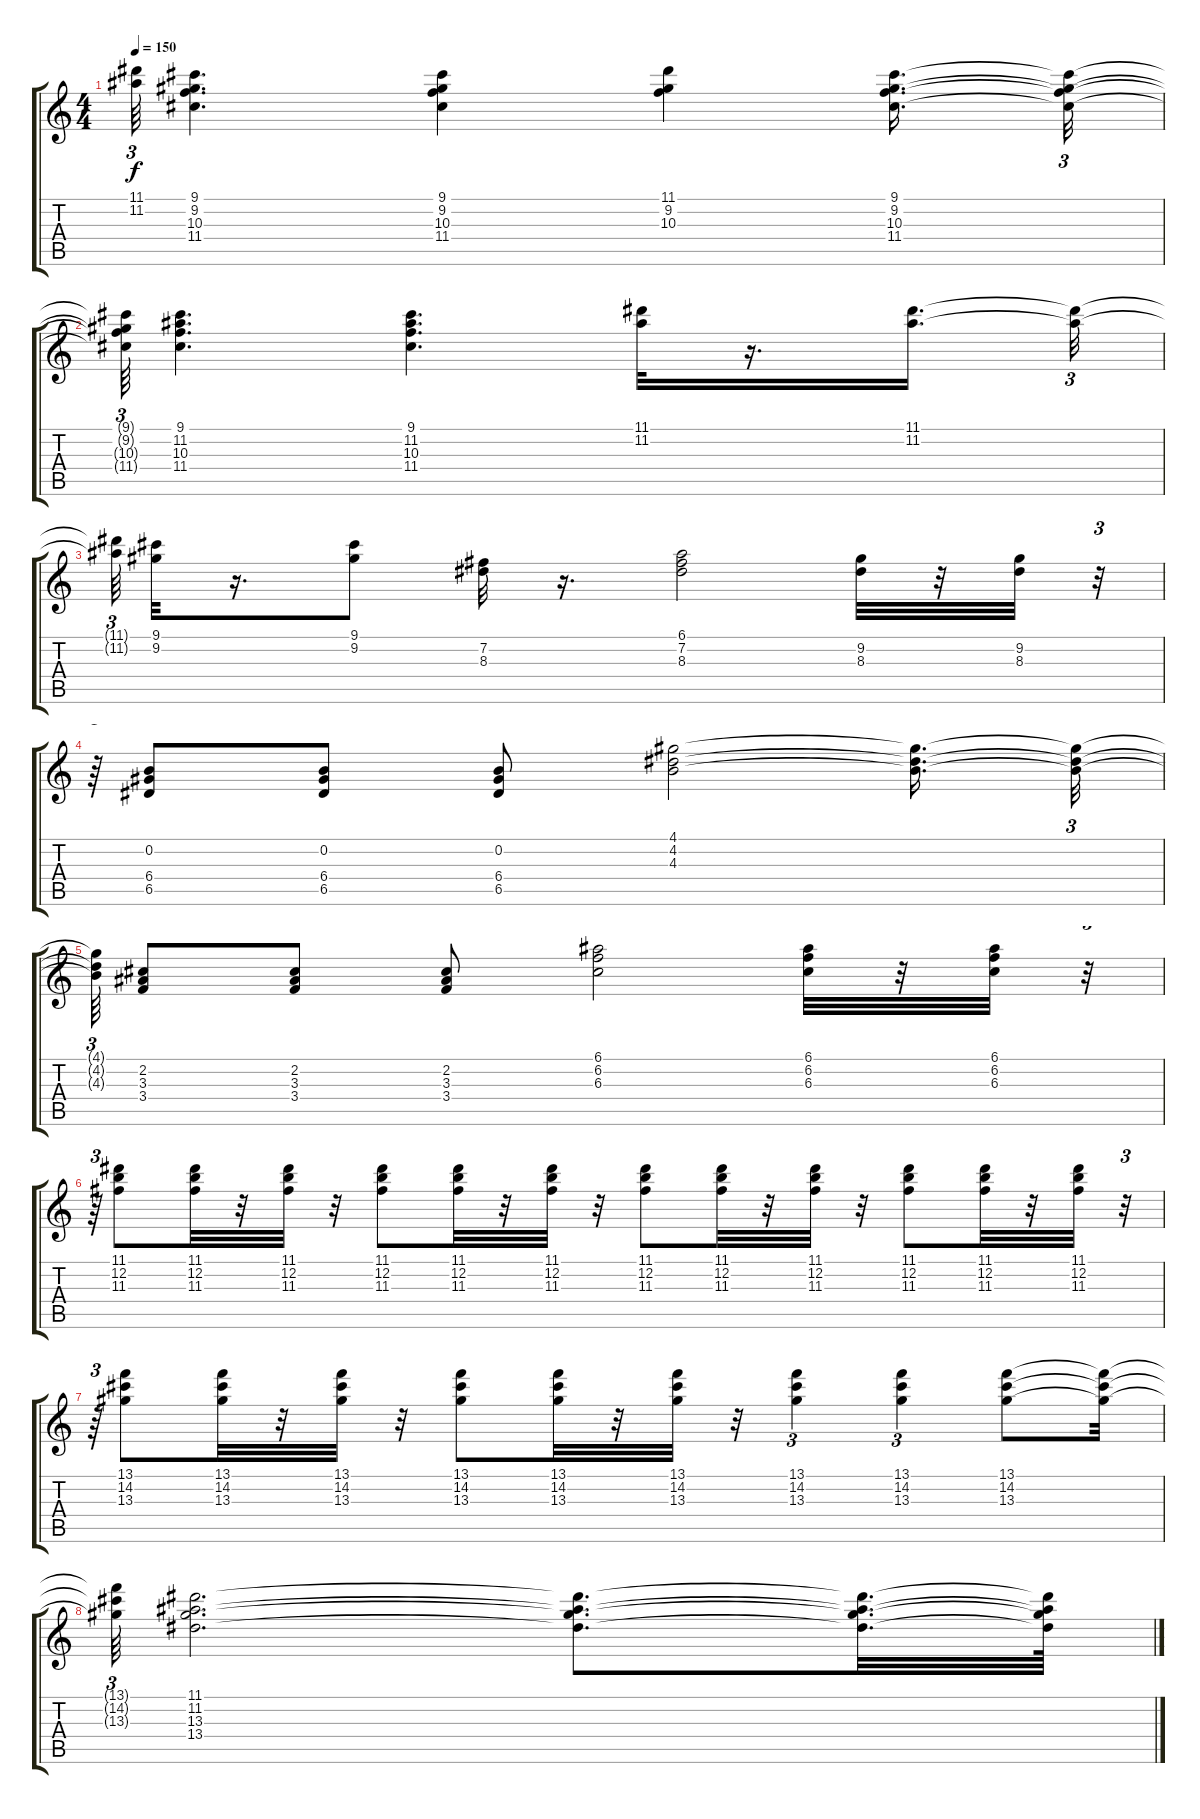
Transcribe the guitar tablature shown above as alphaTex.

\track "" {instrument distortionguitar}
\staff {score tabs}
\tuning (E4 B3 G3 D3 A2 E2) {hide}
\ts (4 4)
\tempo 150
\clef g2
\ks c
(11.1{t} 11.2{t}).64{tu (3 2) dy f} (9.1 9.2 10.3 11.4).4{d} (9.1 9.2 10.3 11.4).4 (11.1 9.2 10.3).4 (9.1 9.2 10.3 11.4).16{d} (9.1{t} 9.2{t} 10.3{t} 11.4{t}).32{tu (3 2)} |
(9.1{t} 9.2{t} 10.3{t} 11.4{t}).64{tu (3 2)} (9.1 11.2 10.3 11.4).4{d} (9.1 11.2 10.3 11.4).4{d} (11.1 11.2).32 r.16{d} (11.1 11.2).16{d} (11.1{t} 11.2{t}).32{tu (3 2)} |
(11.1{t} 11.2{t}).64{tu (3 2)} (9.1 9.2).32 r.16{d} (9.1 9.2).8 (7.2 8.3).32 r.16{d} (6.1 7.2 8.3).2 (9.2 8.3).32 r.32 (9.2 8.3).32 r.32{tu (3 2)} |
r.64{tu (3 2)} (0.2 6.4 6.5).8 (0.2 6.4 6.5).8 (0.2 6.4 6.5).8 (4.1 4.2 4.3).2 (4.1{t} 4.2{t} 4.3{t}).16{d} (4.1{t} 4.2{t} 4.3{t}).32{tu (3 2)} |
(4.1{t} 4.2{t} 4.3{t}).64{tu (3 2)} (2.2 3.3 3.4).8 (2.2 3.3 3.4).8 (2.2 3.3 3.4).8 (6.1 6.2 6.3).2 (6.1 6.2 6.3).32 r.32 (6.1 6.2 6.3).32 r.32{tu (3 2)} |
r.64{tu (3 2)} (11.1 12.2 11.3).8 (11.1 12.2 11.3).32 r.32 (11.1 12.2 11.3).32 r.32 (11.1 12.2 11.3).8 (11.1 12.2 11.3).32 r.32 (11.1 12.2 11.3).32 r.32 (11.1 12.2 11.3).8 (11.1 12.2 11.3).32 r.32 (11.1 12.2 11.3).32 r.32 (11.1 12.2 11.3).8 (11.1 12.2 11.3).32 r.32 (11.1 12.2 11.3).32 r.32{tu (3 2)} |
r.64{tu (3 2)} (13.1 14.2 13.3).8 (13.1 14.2 13.3).32 r.32 (13.1 14.2 13.3).32 r.32 (13.1 14.2 13.3).8 (13.1 14.2 13.3).32 r.32 (13.1 14.2 13.3).32 r.32 (13.1 14.2 13.3).4{tu (3 2)} (13.1 14.2 13.3).4{tu (3 2)} (13.1 14.2 13.3).8 (13.1{t} 14.2{t} 13.3{t}).32 |
(13.1{t} 14.2{t} 13.3{t}).64{tu (3 2)} (11.1 11.2 13.3 13.4).2{d} (11.1{t} 11.2{t} 13.3{t} 13.4{t}).8{d} (11.1{t} 11.2{t} 13.3{t} 13.4{t}).32{d} (11.1{t} 11.2{t} 13.3{t} 13.4{t}).64
